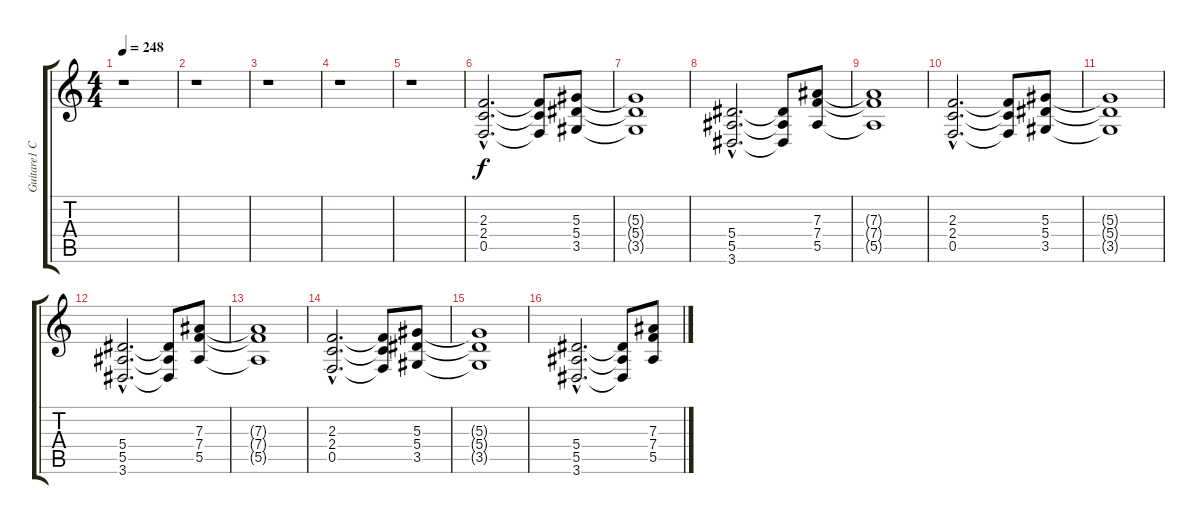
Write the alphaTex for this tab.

\track ("Guitare1 C" "Guitare1 C") {instrument overdrivenguitar}
\staff {score tabs}
\tuning (C4 G3 Eb3 Bb2 F2 C2) {hide}
\ts (4 4)
\tempo 248
\clef g2
\ks c
r.1{dy f} |
r.1 |
r.1 |
r.1 |
r.1 |
(2.3{hac} 2.4{hac} 0.5{hac}).2{d} (2.3{t} 2.4{t} 0.5{t}).8 (5.3 5.4 3.5).8 |
(5.3{t} 5.4{t} 3.5{t}).1 |
(5.4{hac} 5.5{hac} 3.6{hac}).2{d} (5.4{t} 5.5{t} 3.6{t}).8 (7.3 7.4 5.5).8 |
(7.3{t} 7.4{t} 5.5{t}).1 |
(2.3{hac} 2.4{hac} 0.5{hac}).2{d} (2.3{t} 2.4{t} 0.5{t}).8 (5.3 5.4 3.5).8 |
(5.3{t} 5.4{t} 3.5{t}).1 |
(5.4{hac} 5.5{hac} 3.6{hac}).2{d} (5.4{t} 5.5{t} 3.6{t}).8 (7.3 7.4 5.5).8 |
(7.3{t} 7.4{t} 5.5{t}).1 |
(2.3{hac} 2.4{hac} 0.5{hac}).2{d} (2.3{t} 2.4{t} 0.5{t}).8 (5.3 5.4 3.5).8 |
(5.3{t} 5.4{t} 3.5{t}).1 |
(5.4{hac} 5.5{hac} 3.6{hac}).2{d} (5.4{t} 5.5{t} 3.6{t}).8 (7.3 7.4 5.5).8
